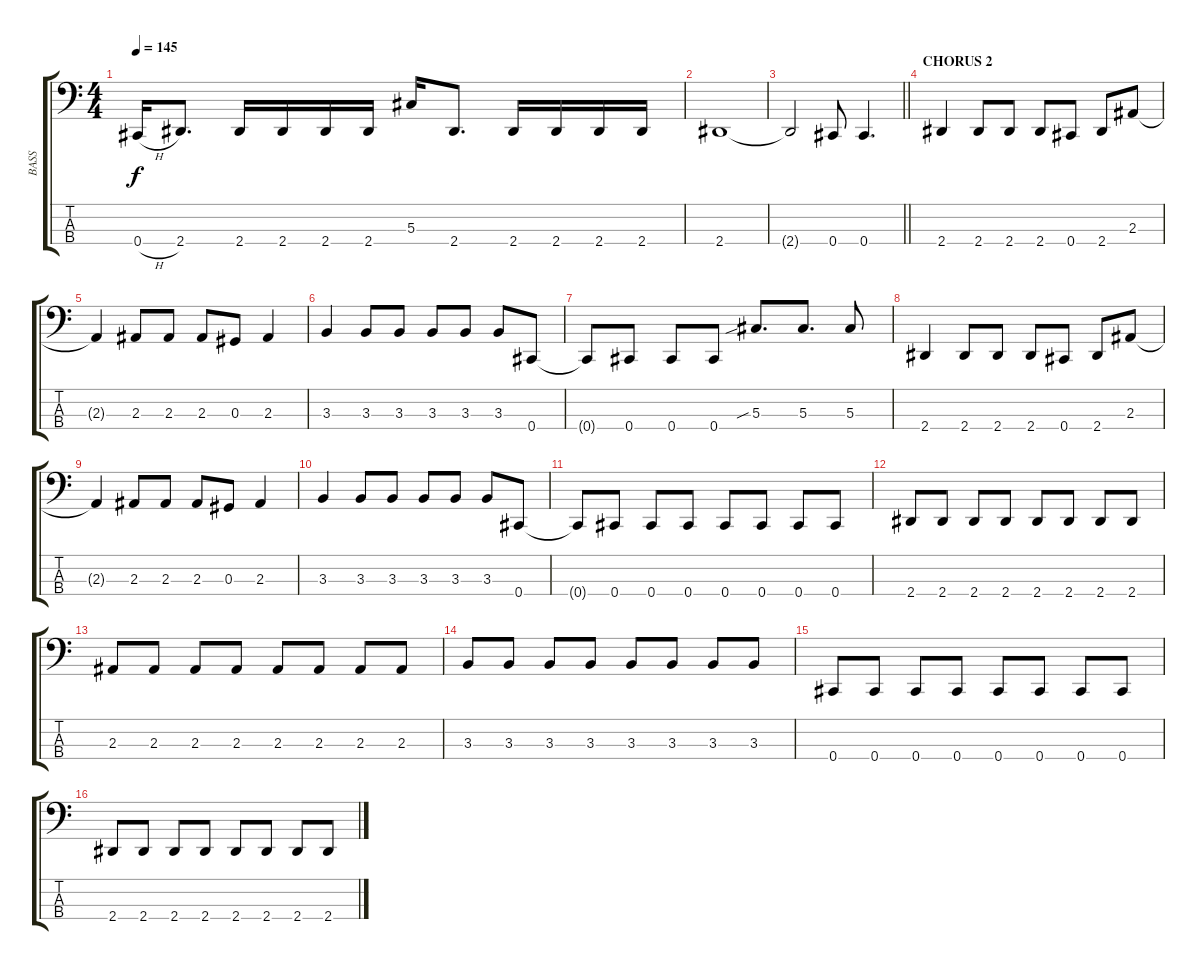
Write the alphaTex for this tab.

\track ("BASS" "BASS") {instrument electricbasspick}
\staff {score tabs}
\tuning (Gb2 Db2 Ab1 Db1) {hide}
\ts (4 4)
\tempo 145
\clef f4
\ks c
0.4{h}.16{dy f} 2.4.8{d} 2.4.16 2.4.16 2.4.16 2.4.16 5.3.16 2.4.8{d} 2.4.16 2.4.16 2.4.16 2.4.16 |
2.4.1 |
\barLineRight lightlight
2.4{t}.2 0.4.8 0.4.4{d} |
\section ("" "CHORUS 2")
2.4.4 2.4.8 2.4.8 2.4.8 0.4.8 2.4.8 2.3.8 |
2.3{t}.4 2.3.8 2.3.8 2.3.8 0.3.8 2.3.4 |
3.3.4 3.3.8 3.3.8 3.3.8 3.3.8 3.3.8 0.4.8 |
0.4{t}.8 0.4.8 0.4.8 0.4.8 5.3{sib}.8{d} 5.3.8{d} 5.3.8 |
2.4.4 2.4.8 2.4.8 2.4.8 0.4.8 2.4.8 2.3.8 |
2.3{t}.4 2.3.8 2.3.8 2.3.8 0.3.8 2.3.4 |
3.3.4 3.3.8 3.3.8 3.3.8 3.3.8 3.3.8 0.4.8 |
0.4{t}.8 0.4.8 0.4.8 0.4.8 0.4.8 0.4.8 0.4.8 0.4.8 |
2.4.8 2.4.8 2.4.8 2.4.8 2.4.8 2.4.8 2.4.8 2.4.8 |
2.3.8 2.3.8 2.3.8 2.3.8 2.3.8 2.3.8 2.3.8 2.3.8 |
3.3.8 3.3.8 3.3.8 3.3.8 3.3.8 3.3.8 3.3.8 3.3.8 |
0.4.8 0.4.8 0.4.8 0.4.8 0.4.8 0.4.8 0.4.8 0.4.8 |
2.4.8 2.4.8 2.4.8 2.4.8 2.4.8 2.4.8 2.4.8 2.4.8
